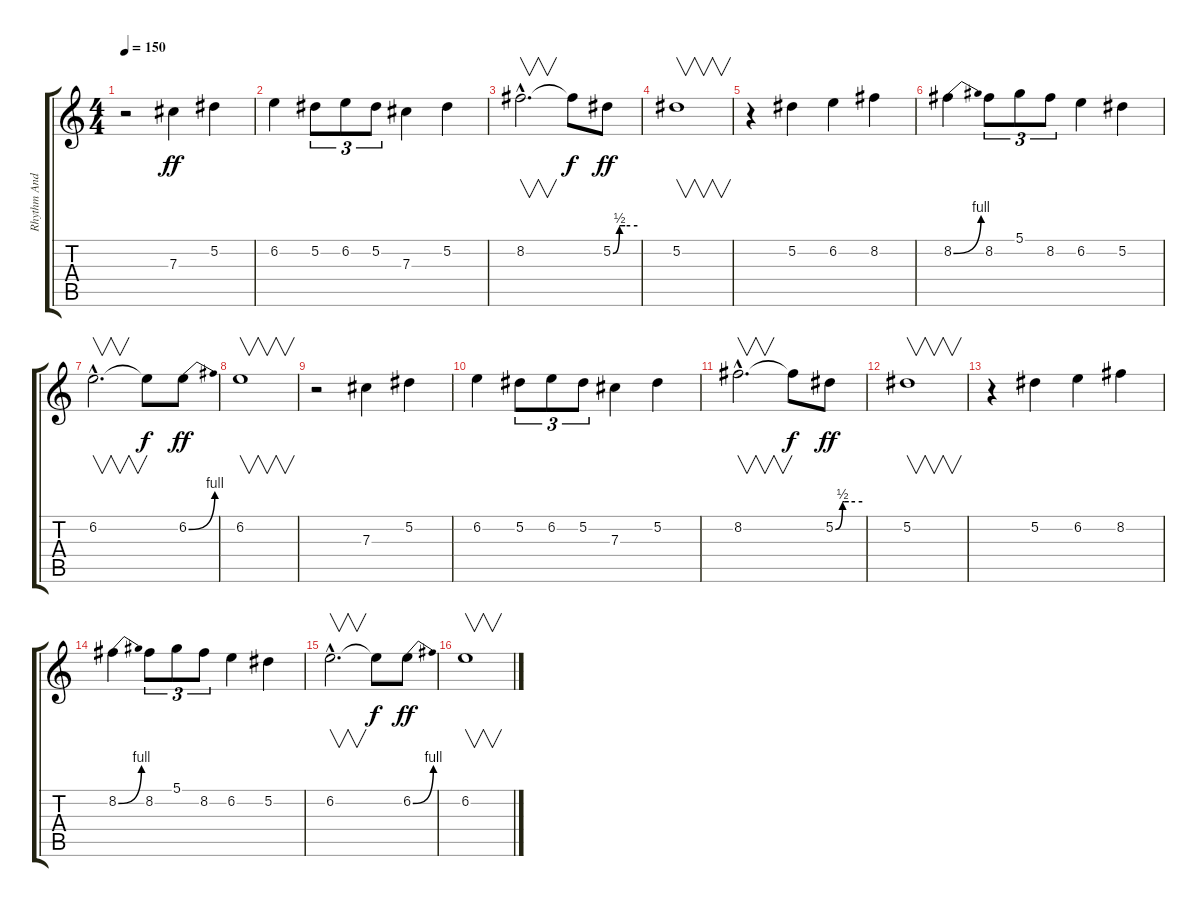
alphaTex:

\track ("Rhythm And Harmony" "Rhythm And") {instrument overdrivenguitar}
\staff {score tabs}
\tuning (Eb4 Bb3 Gb3 Db3 Ab2 Eb2) {hide}
\ts (4 4)
\tempo 150
\clef g2
\ks c
r.2{dy f balance 12} 7.3.4{dy ff} 5.2.4 |
6.2.4 5.2.8{tu (3 2)} 6.2.8{tu (3 2)} 5.2.8{tu (3 2)} 7.3.4 5.2.4 |
8.2{hac}.2{v d} 8.2{t}.8{dy f} 5.2{be (custom 0 0 16 2 20 2 30 2 60 2)}.8{dy ff} |
5.2.1{v} |
r.4 5.2.4 6.2.4 8.2.4 |
8.2{be (bend 0 0 60 4)}.4 8.2.8{tu (3 2)} 5.1.8{tu (3 2)} 8.2.8{tu (3 2)} 6.2.4 5.2.4 |
6.2{hac}.2{v d} 6.2{t}.8{dy f} 6.2{be (bend 0 0 60 4)}.8{dy ff} |
6.2.1{v} |
r.2 7.3.4 5.2.4 |
6.2.4 5.2.8{tu (3 2)} 6.2.8{tu (3 2)} 5.2.8{tu (3 2)} 7.3.4 5.2.4 |
8.2{hac}.2{v d} 8.2{t}.8{dy f} 5.2{be (custom 0 0 16 2 20 2 30 2 60 2)}.8{dy ff} |
5.2.1{v} |
r.4 5.2.4 6.2.4 8.2.4 |
8.2{be (bend 0 0 60 4)}.4 8.2.8{tu (3 2)} 5.1.8{tu (3 2)} 8.2.8{tu (3 2)} 6.2.4 5.2.4 |
6.2{hac}.2{v d} 6.2{t}.8{dy f} 6.2{be (bend 0 0 60 4)}.8{dy ff} |
6.2.1{v}
